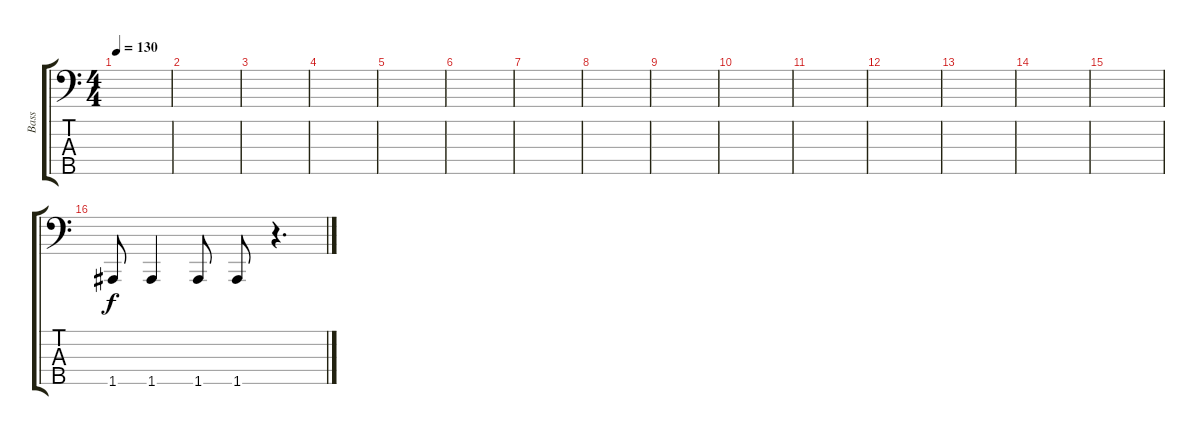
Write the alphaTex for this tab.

\track ("Bass" "Bass") {instrument electricbassfinger}
\staff {score tabs}
\tuning (G2 D2 A1 E1 A0) {hide}
\ts (4 4)
\tempo 130
\clef f4
\ks c
|
|
|
|
|
|
|
|
|
|
|
|
|
|
|
1.5.8 1.5.4 1.5.8 1.5.8 r.4{d}
